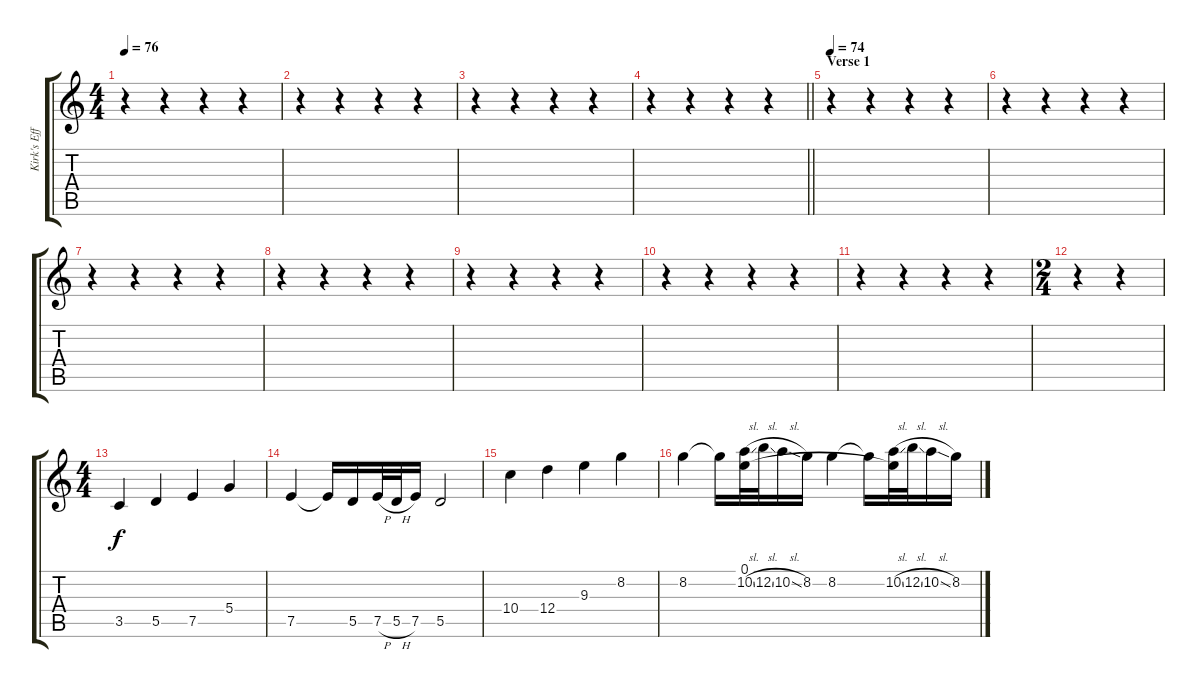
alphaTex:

\track ("Kirk's Effects" "Kirk's Eff") {instrument electricguitarjazz}
\staff {score tabs}
\tuning (E4 B3 G3 D3 A2 E2) {hide}
\ts (4 4)
\tempo 76
\clef g2
\ks c
r.4{dy f} r.4 r.4 r.4 |
r.4 r.4 r.4 r.4 |
r.4 r.4 r.4 r.4 |
\barLineRight lightlight
r.4 r.4 r.4 r.4 |
\section ("" "Verse 1")
\tempo 74
r.4 r.4 r.4 r.4 |
r.4 r.4 r.4 r.4 |
r.4 r.4 r.4 r.4 |
r.4 r.4 r.4 r.4 |
r.4 r.4 r.4 r.4 |
r.4 r.4 r.4 r.4 |
r.4 r.4 r.4 r.4 |
\ts (2 4)
r.4 r.4 |
\ts (4 4)
3.5.4 5.5.4 7.5.4 5.4.4 |
7.5.4 7.5{t}.16 5.5.16 7.5{h}.32 5.5{h}.32 7.5.16 5.5.2 |
10.4.4 12.4.4 9.3.4 8.2.4 |
8.2.4 8.2{t}.16 (0.1 10.2{sl}).32 12.2{sl}.32 10.2{sl}.16 8.2.16 8.2.4 8.2{t}.16 (0.1{t} 10.2{sl}).32 12.2{sl}.32 10.2{sl}.16 8.2.16
